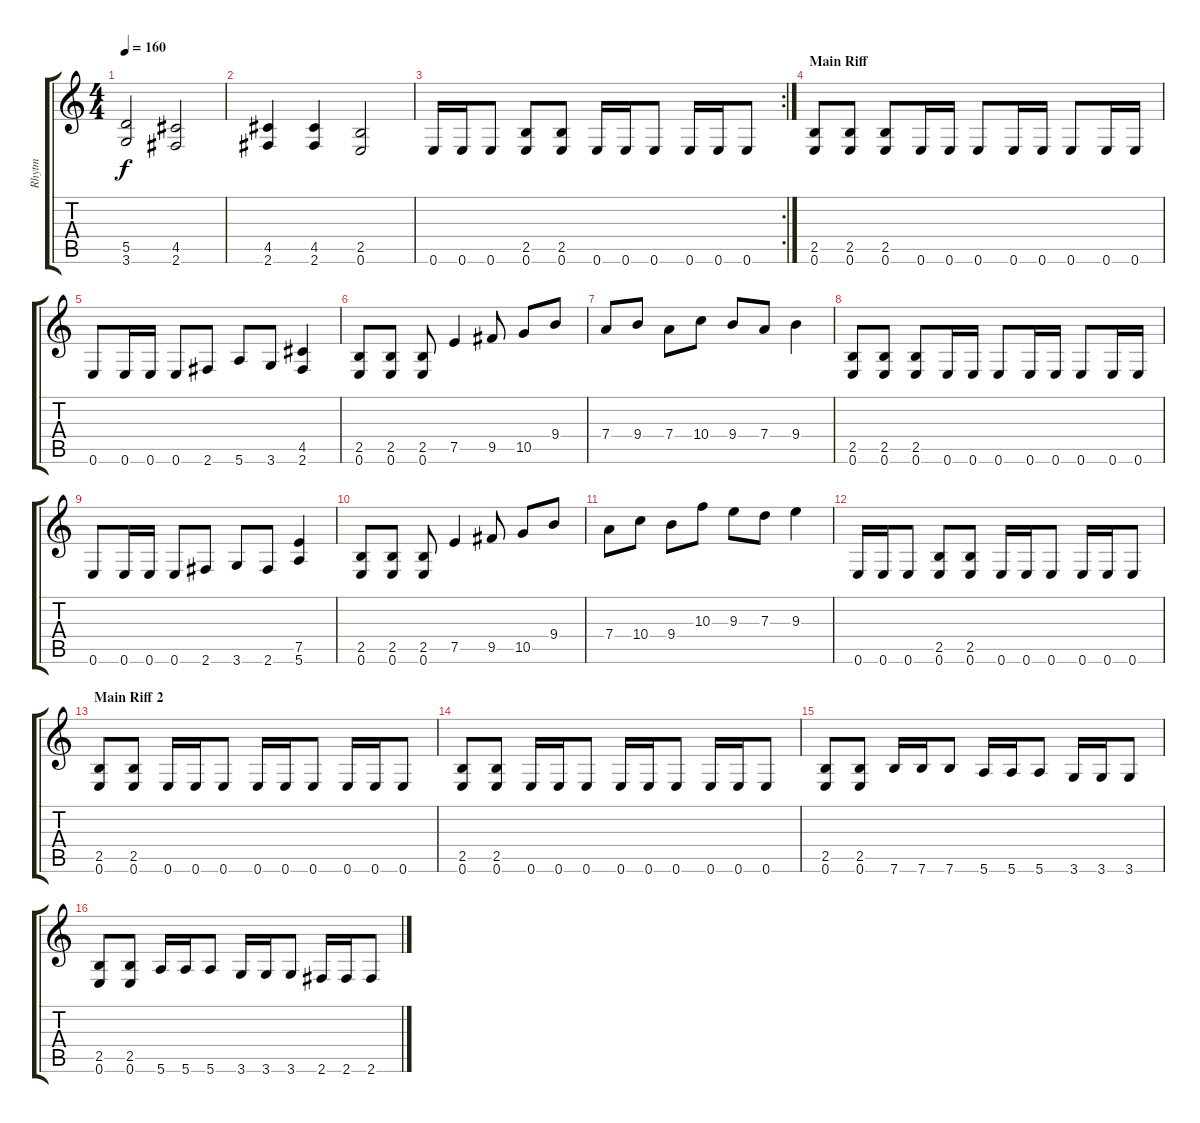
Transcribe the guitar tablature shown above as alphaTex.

\track ("Rhytm" "Rhytm") {instrument distortionguitar}
\staff {score tabs}
\tuning (E4 B3 G3 D3 A2 E2) {hide}
\ts (4 4)
\tempo 160
\clef g2
\ks c
(5.5 3.6).2{dy f} (4.5 2.6).2 |
(4.5 2.6).4 (4.5 2.6).4 (2.5 0.6).2 |
\rc 2
0.6.16 0.6.16 0.6.8 (2.5 0.6).8 (2.5 0.6).8 0.6.16 0.6.16 0.6.8 0.6.16 0.6.16 0.6.8 |
\section ("" "Main Riff")
(2.5 0.6).8 (2.5 0.6).8 (2.5 0.6).8 0.6.16 0.6.16 0.6.8 0.6.16 0.6.16 0.6.8 0.6.16 0.6.16 |
0.6.8 0.6.16 0.6.16 0.6.8 2.6.8 5.6.8 3.6.8 (4.5 2.6).4 |
(2.5 0.6).8 (2.5 0.6).8 (2.5 0.6).8 7.5.4 9.5.8 10.5.8 9.4.8 |
7.4.8 9.4.8 7.4.8 10.4.8 9.4.8 7.4.8 9.4.4 |
(2.5 0.6).8 (2.5 0.6).8 (2.5 0.6).8 0.6.16 0.6.16 0.6.8 0.6.16 0.6.16 0.6.8 0.6.16 0.6.16 |
0.6.8 0.6.16 0.6.16 0.6.8 2.6.8 3.6.8 2.6.8 (7.5 5.6).4 |
(2.5 0.6).8 (2.5 0.6).8 (2.5 0.6).8 7.5.4 9.5.8 10.5.8 9.4.8 |
7.4.8 10.4.8 9.4.8 10.3.8 9.3.8 7.3.8 9.3.4 |
0.6.16 0.6.16 0.6.8 (2.5 0.6).8 (2.5 0.6).8 0.6.16 0.6.16 0.6.8 0.6.16 0.6.16 0.6.8 |
\section ("" "Main Riff 2")
(2.5 0.6).8 (2.5 0.6).8 0.6.16 0.6.16 0.6.8 0.6.16 0.6.16 0.6.8 0.6.16 0.6.16 0.6.8 |
(2.5 0.6).8 (2.5 0.6).8 0.6.16 0.6.16 0.6.8 0.6.16 0.6.16 0.6.8 0.6.16 0.6.16 0.6.8 |
(2.5 0.6).8 (2.5 0.6).8 7.6.16 7.6.16 7.6.8 5.6.16 5.6.16 5.6.8 3.6.16 3.6.16 3.6.8 |
(2.5 0.6).8 (2.5 0.6).8 5.6.16 5.6.16 5.6.8 3.6.16 3.6.16 3.6.8 2.6.16 2.6.16 2.6.8
